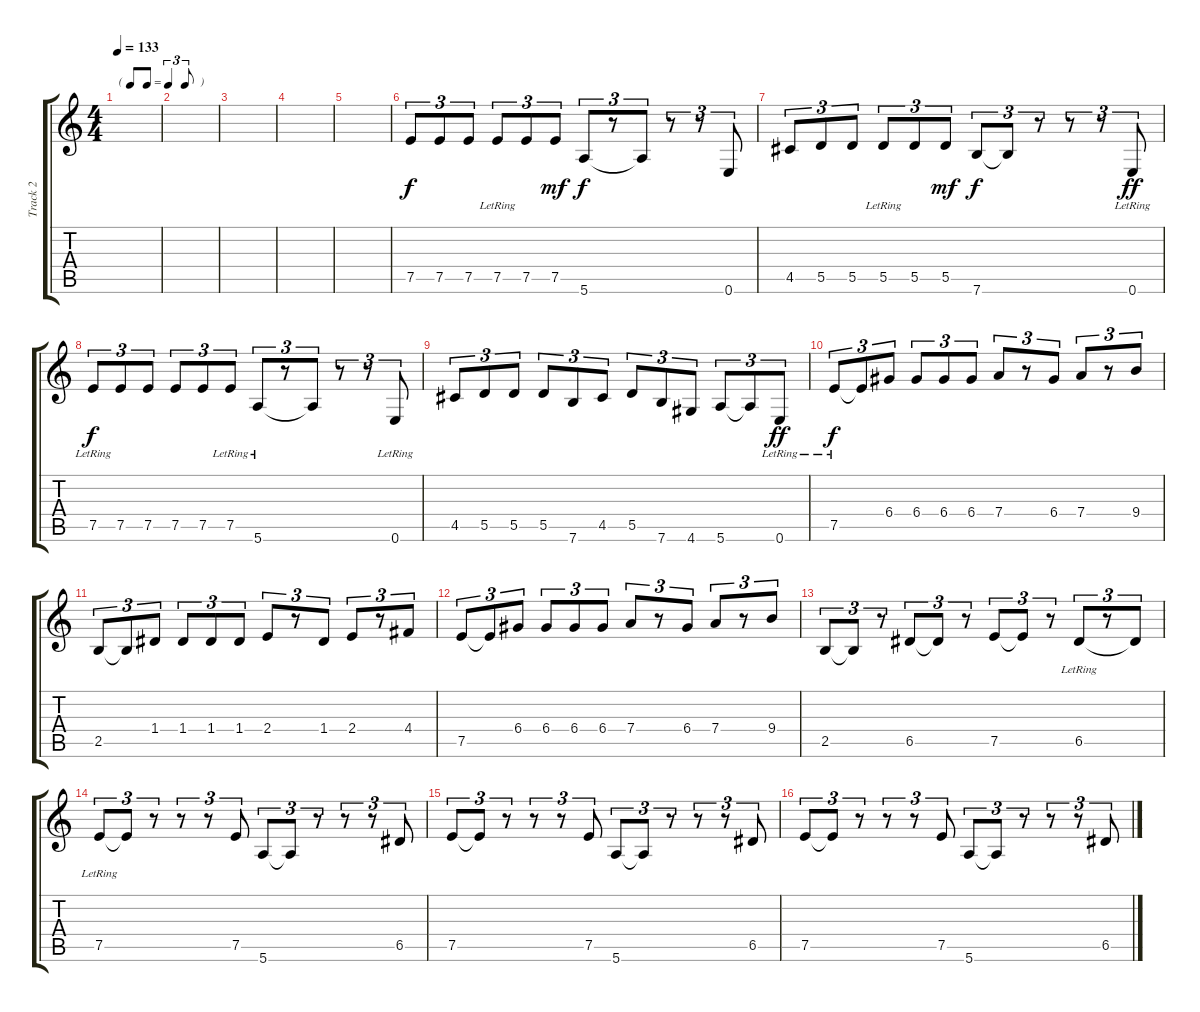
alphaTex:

\track ("Track 2" "Track 2") {instrument synthbass2}
\staff {score tabs}
\tuning (E4 B3 G3 D3 A2 E2) {hide}
\ts (4 4)
\tf triplet8th
\tempo 133
\clef g2
\ks c
|
|
|
|
|
7.5.8{tu (3 2)} 7.5.8{tu (3 2)} 7.5.8{tu (3 2)} 7.5{lr}.8{tu (3 2)} 7.5.8{tu (3 2)} 7.5.8{tu (3 2) dy mf} 5.6.8{tu (3 2) dy f} r.8{tu (3 2)} 5.6{t}.8{tu (3 2)} r.8{tu (3 2)} r.8{tu (3 2)} 0.6.8{tu (3 2)} |
4.5.8{tu (3 2)} 5.5.8{tu (3 2)} 5.5.8{tu (3 2)} 5.5{lr}.8{tu (3 2)} 5.5.8{tu (3 2)} 5.5.8{tu (3 2) dy mf} 7.6.8{tu (3 2) dy f} 7.6{t}.8{tu (3 2)} r.8{tu (3 2)} r.8{tu (3 2)} r.8{tu (3 2)} 0.6{lr}.8{tu (3 2) dy ff} |
7.5{lr}.8{tu (3 2) dy f} 7.5.8{tu (3 2)} 7.5.8{tu (3 2)} 7.5.8{tu (3 2)} 7.5.8{tu (3 2)} 7.5{lr}.8{tu (3 2)} 5.6{lr}.8{tu (3 2)} r.8{tu (3 2)} 5.6{t}.8{tu (3 2)} r.8{tu (3 2)} r.8{tu (3 2)} 0.6{lr}.8{tu (3 2)} |
4.5.8{tu (3 2)} 5.5.8{tu (3 2)} 5.5.8{tu (3 2)} 5.5.8{tu (3 2)} 7.6.8{tu (3 2)} 4.5.8{tu (3 2)} 5.5.8{tu (3 2)} 7.6.8{tu (3 2)} 4.6.8{tu (3 2)} 5.6.8{tu (3 2)} 5.6{t}.8{tu (3 2)} 0.6{lr}.8{tu (3 2) dy ff} |
7.5{lr}.8{tu (3 2) dy f} 7.5{t}.8{tu (3 2)} 6.4.8{tu (3 2)} 6.4.8{tu (3 2)} 6.4.8{tu (3 2)} 6.4.8{tu (3 2)} 7.4.8{tu (3 2)} r.8{tu (3 2)} 6.4.8{tu (3 2)} 7.4.8{tu (3 2)} r.8{tu (3 2)} 9.4.8{tu (3 2)} |
2.5.8{tu (3 2)} 2.5{t}.8{tu (3 2)} 1.4.8{tu (3 2)} 1.4.8{tu (3 2)} 1.4.8{tu (3 2)} 1.4.8{tu (3 2)} 2.4.8{tu (3 2)} r.8{tu (3 2)} 1.4.8{tu (3 2)} 2.4.8{tu (3 2)} r.8{tu (3 2)} 4.4.8{tu (3 2)} |
7.5.8{tu (3 2)} 7.5{t}.8{tu (3 2)} 6.4.8{tu (3 2)} 6.4.8{tu (3 2)} 6.4.8{tu (3 2)} 6.4.8{tu (3 2)} 7.4.8{tu (3 2)} r.8{tu (3 2)} 6.4.8{tu (3 2)} 7.4.8{tu (3 2)} r.8{tu (3 2)} 9.4.8{tu (3 2)} |
2.5.8{tu (3 2)} 2.5{t}.8{tu (3 2)} r.8{tu (3 2)} 6.5.8{tu (3 2)} 6.5{t}.8{tu (3 2)} r.8{tu (3 2)} 7.5.8{tu (3 2)} 7.5{t}.8{tu (3 2)} r.8{tu (3 2)} 6.5{lr}.8{tu (3 2)} r.8{tu (3 2)} 6.5{t}.8{tu (3 2)} |
7.5{lr}.8{tu (3 2)} 7.5{t}.8{tu (3 2)} r.8{tu (3 2)} r.8{tu (3 2)} r.8{tu (3 2)} 7.5.8{tu (3 2)} 5.6.8{tu (3 2)} 5.6{t}.8{tu (3 2)} r.8{tu (3 2)} r.8{tu (3 2)} r.8{tu (3 2)} 6.5.8{tu (3 2)} |
7.5.8{tu (3 2)} 7.5{t}.8{tu (3 2)} r.8{tu (3 2)} r.8{tu (3 2)} r.8{tu (3 2)} 7.5.8{tu (3 2)} 5.6.8{tu (3 2)} 5.6{t}.8{tu (3 2)} r.8{tu (3 2)} r.8{tu (3 2)} r.8{tu (3 2)} 6.5.8{tu (3 2)} |
7.5.8{tu (3 2)} 7.5{t}.8{tu (3 2)} r.8{tu (3 2)} r.8{tu (3 2)} r.8{tu (3 2)} 7.5.8{tu (3 2)} 5.6.8{tu (3 2)} 5.6{t}.8{tu (3 2)} r.8{tu (3 2)} r.8{tu (3 2)} r.8{tu (3 2)} 6.5.8{tu (3 2)}
